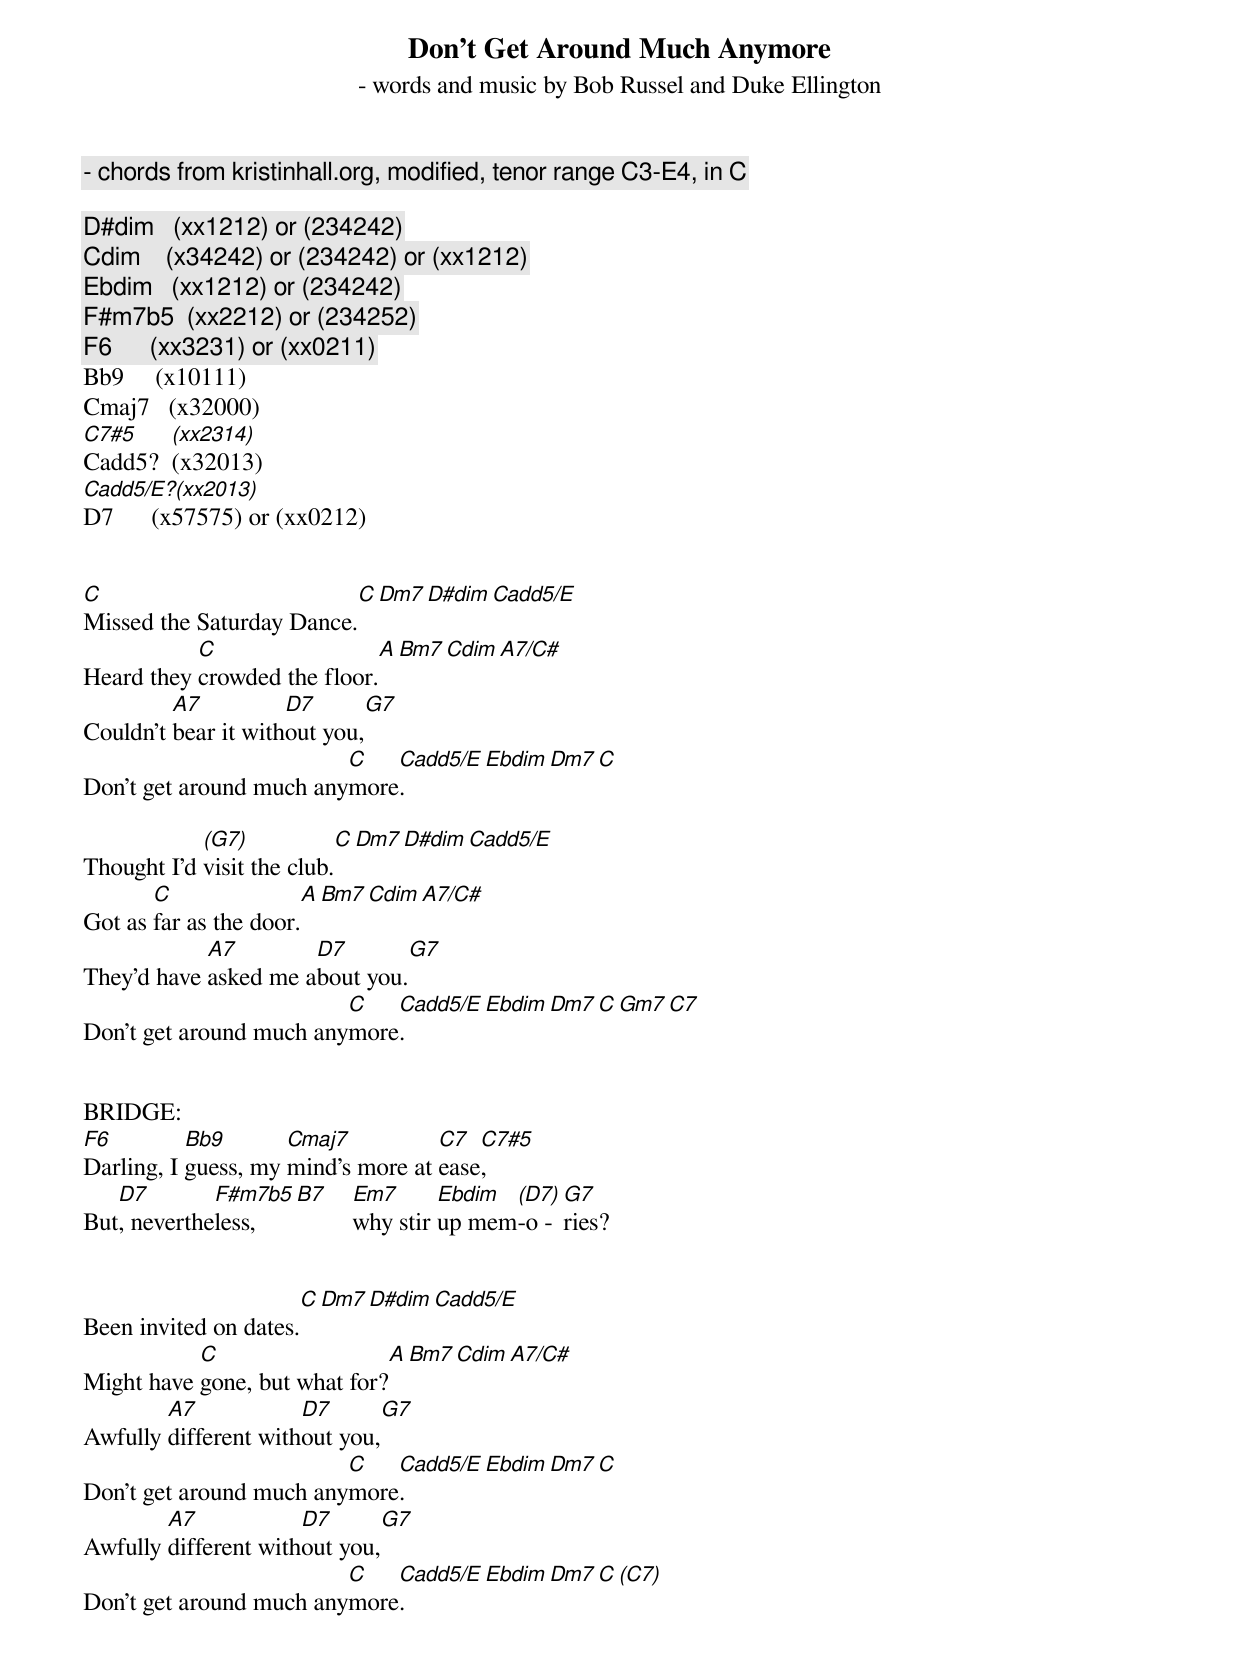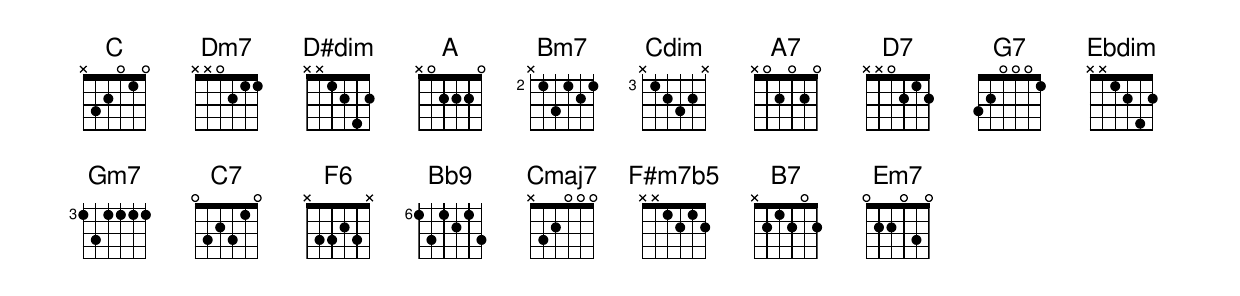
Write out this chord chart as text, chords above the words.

Don't Get Around Much Anymore
 - words and music by Bob Russel and Duke Ellington
 - chords from kristinhall.org, modified, tenor range C3-E4, in C

D#dim   (xx1212) or (234242)
Cdim    (x34242) or (234242) or (xx1212)
Ebdim   (xx1212) or (234242)
F#m7b5  (xx2212) or (234252)
F6      (xx3231) or (xx0211)
Bb9     (x10111)
Cmaj7   (x32000)
C7#5    (xx2314)
Cadd5?  (x32013)
Cadd5/E?(xx2013)
D7      (x57575) or (xx0212)


C                         C  Dm7  D#dim  Cadd5/E
Missed the Saturday Dance.
           C                 A  Bm7  Cdim  A7/C#
Heard they crowded the floor.
         A7          D7      G7
Couldn't bear it without you,
                         C   Cadd5/E  Ebdim  Dm7  C
Don't get around much anymore.

            (G7)           C  Dm7  D#dim  Cadd5/E
Thought I'd visit the club.
       C               A  Bm7  Cdim  A7/C#
Got as far as the door.
            A7        D7       G7
They'd have asked me about you.
                         C   Cadd5/E  Ebdim  Dm7  C  Gm7  C7
Don't get around much anymore.


BRIDGE:
F6         Bb9       Cmaj7          C7  C7#5
Darling, I guess, my mind's more at ease,
   D7        F#m7b5  B7  Em7      Ebdim (D7) G7
But, nevertheless,       why stir up mem-o - ries?


                      C  Dm7  D#dim  Cadd5/E
Been invited on dates.
           C                   A  Bm7  Cdim  A7/C#
Might have gone, but what for?
        A7            D7      G7
Awfully different without you,
                         C   Cadd5/E  Ebdim  Dm7  C
Don't get around much anymore.
        A7            D7      G7
Awfully different without you,
                         C   Cadd5/E  Ebdim  Dm7  C  (C7)
Don't get around much anymore.
